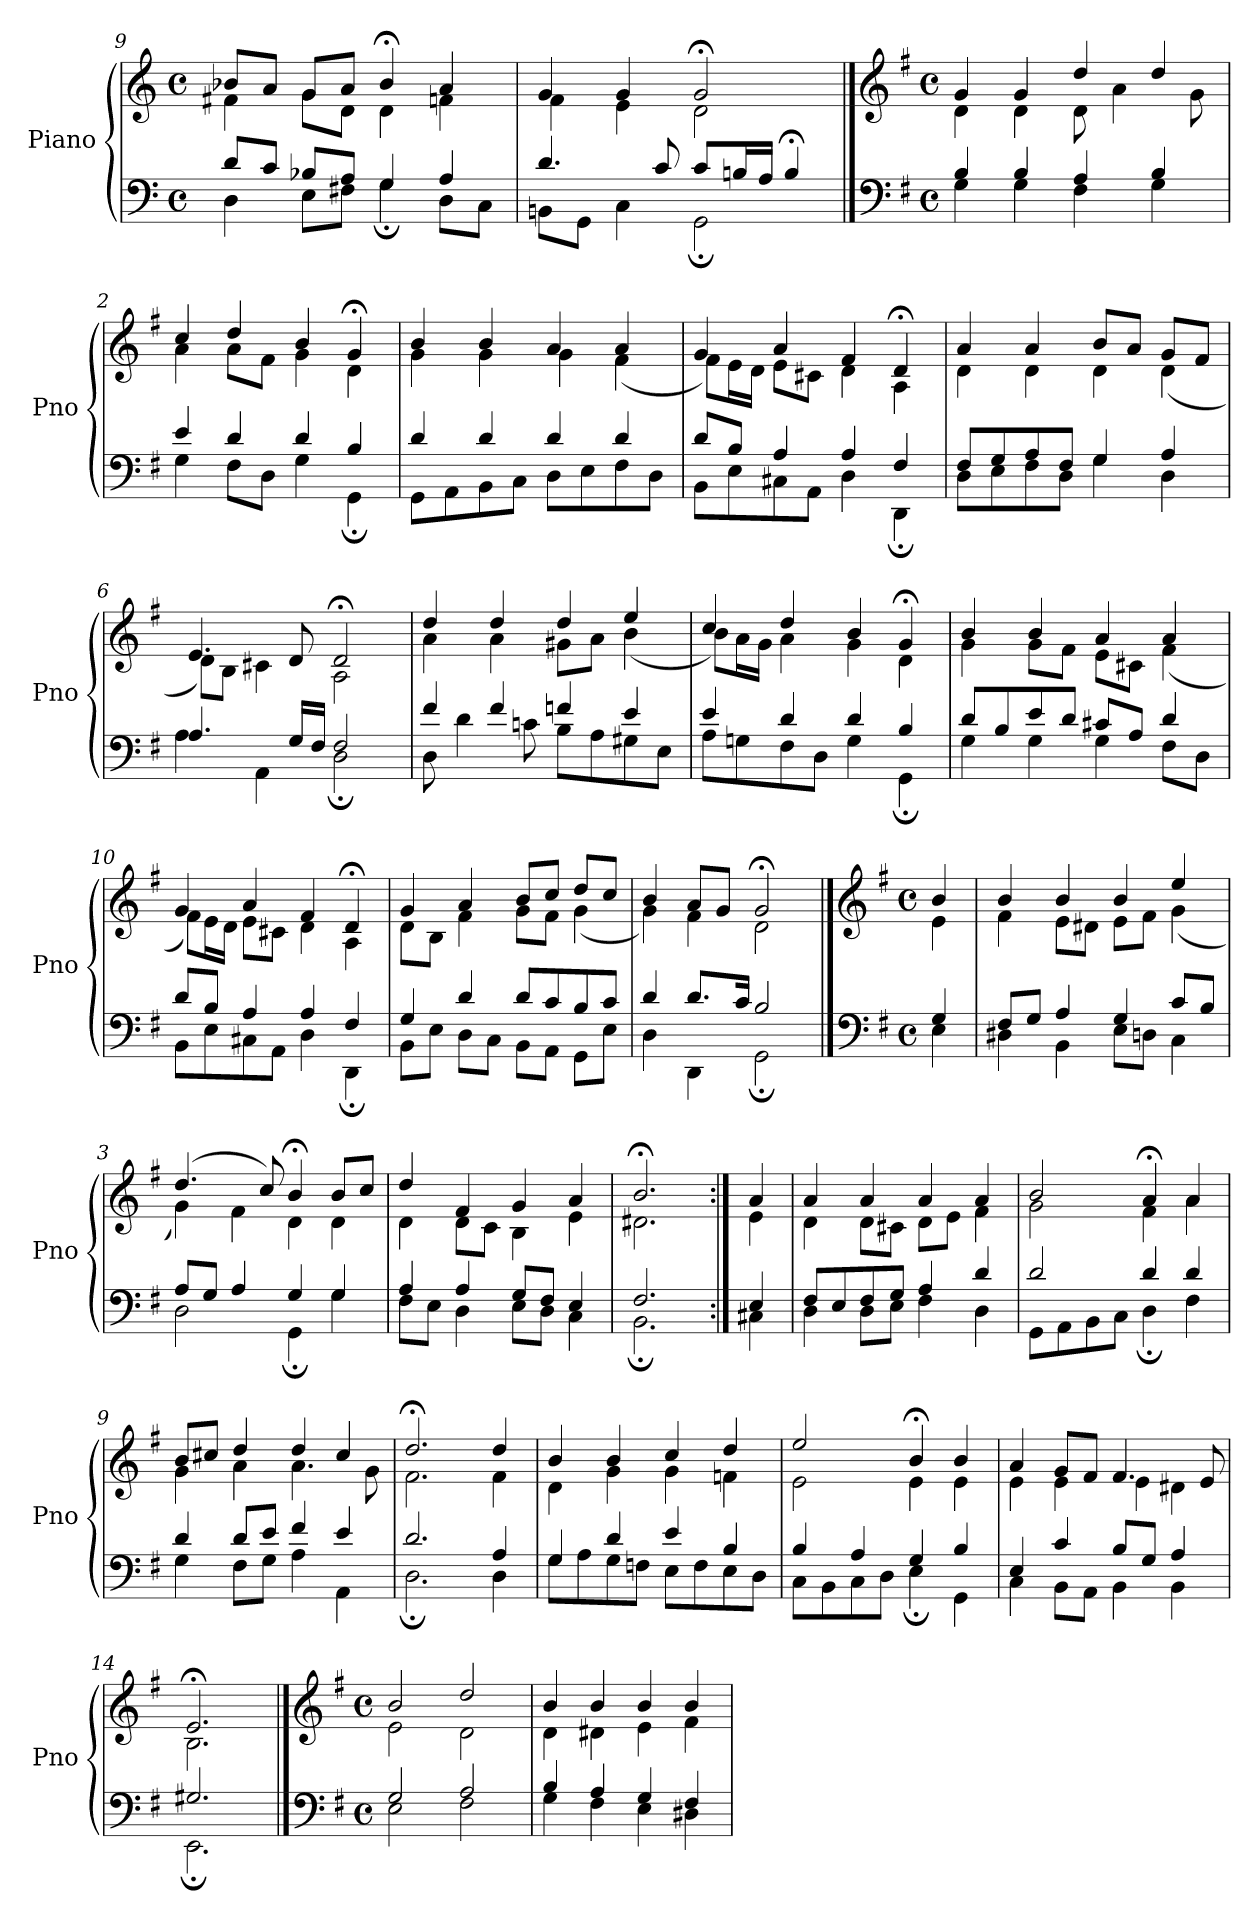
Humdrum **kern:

**kern	**kern
*part1	*part1
*staff2	*staff1
*I"Piano	*
*I'Pno	*
*clefF4	*clefG2
*k[]	*k[]
*M4/4	*M4/4
*met(c)	*met(c)
=9	=9
*^	*^
8d/L	4D\	8b-X/L	4f#X\
8c/J	.	8a/J	.
8B-X/L	8E\L	8g/L	8g\L
8A/J	8F#X\J	8a/J	8d\J
4G/	4G;\	4b-;</	4d\
4A/	8D\L	4a/	4fn\
.	8C\J	.	.
=10	=10	=10	=10
4.d/	8BBn\L	4g/	4f\
.	8GG\J	.	.
.	4C\	4g/	4e\
8c/	.	.	.
8c/L	2GG;\	2g;</	2d\
16Bn/L	.	.	.
16A/JJ	.	.	.
4B;</	.	.	.
==1	==1	==1	==1
*clefF4	*	*clefG2	*
*k[f#]	*	*k[f#]	*
*M4/4	*	*M4/4	*
*met(c)	*	*met(c)	*
4B/	4G\	4g/	4d\
4B/	4G\	4g/	4d\
4A/	4F#\	4dd/	8d\
.	.	.	4a\
4B/	4G\	4dd/	.
.	.	.	8g\
=2	=2	=2	=2
4e/	4G\	4cc/	4a\
4d/	8F#\L	4dd/	8a\L
.	8D\J	.	8f#\J
4d/	4G\	4b/	4g\
4B/	4GG;\	4g;</	4d\
=3	=3	=3	=3
4d/	8GG\L	4b/	4g\
.	8AA\	.	.
4d/	8BB\	4b/	4g\
.	8C\J	.	.
4d/	8D\L	4a/	4g\
.	8E\	.	.
4d/	8F#\	4a/	(<4f#\
.	8D\J	.	.
=4	=4	=4	=4
8d/L	8BB\L	4g/	8f#\L)
8B/J	8E\	.	16e\L
.	.	.	16d\JJ
4A/	8C#X\	4a/	8e\L
.	8AA\J	.	8c#X\J
4A/	4D\	4f#/	4d\
4F#/	4DD;\	4d;</	4A\
=5	=5	=5	=5
8F#/L	8D\L	4a/	4d\
8G/	8E\	.	.
8A/	8F#\	4a/	4d\
8F#/J	8D\J	.	.
4G/	4G\	8b/L	4d\
.	.	8a/J	.
4A/	4D\	8g/L	(<4d\
.	.	8f#/J	.
=6	=6	=6	=6
4.A/	4A\	4.e/	8d\L)
.	.	.	8B\J
.	4AA\	.	4c#X\
16G/LL	.	8d/	.
16F#/JJ	.	.	.
2F#/	2D;\	2d;</	2A\
=7	=7	=7	=7
4f#/	8D\	4dd/	4a\
.	4d\	.	.
4f#/	.	4dd/	4a\
.	8cn\	.	.
4fn/	8B\L	4dd/	8g#X\L
.	8A\	.	8a\J
4e/	8G#X\	4ee/	(<4b\
.	8E\J	.	.
=8	=8	=8	=8
4e/	8A\L	4cc/	8b\L)
.	8Gn\	.	16a\L
.	.	.	16g\JJ
4d/	8F#\	4dd/	4a\
.	8D\J	.	.
4d/	4G\	4b/	4g\
4B/	4GG;\	4g;</	4d\
=9	=9	=9	=9
8d/L	4G\	4b/	4g\
8B/	.	.	.
8e/	4G\	4b/	8g\L
8d/J	.	.	8f#\J
8c#X/L	4G\	4a/	8e\L
8A/J	.	.	8c#X\J
4d/	8F#\L	4a/	(<4f#\
.	8D\J	.	.
=10	=10	=10	=10
8d/L	8BB\L	4g/	8f#\L)
8B/J	8E\	.	16e\L
.	.	.	16d\JJ
4A/	8C#X\	4a/	8e\L
.	8AA\J	.	8c#X\J
4A/	4D\	4f#/	4d\
4F#/	4DD;\	4d;</	4A\
=11	=11	=11	=11
4G/	8BB\L	4g/	8d\L
.	8E\J	.	8B\J
4d/	8D\L	4a/	4f#\
.	8C\J	.	.
8d/L	8BB\L	8b/L	8g\L
8c/	8AA\J	8cc/J	8f#\J
8B/	8GG\L	8dd/L	(<4g\
8c/J	8E\J	8cc/J	.
=12	=12	=12	=12
4d/	4D\	4b/	4g\)
8.d/L	4DD\	8a/L	4f#\
.	.	8g/J	.
16c/Jk	.	.	.
2B/	2GG;\	2g;</	2d\
==1	==1	==1	==1
*clefF4	*	*clefG2	*
*k[f#]	*	*k[f#]	*
*M4/4	*	*M4/4	*
*met(c)	*	*met(c)	*
4G/	4E\	4b/	4e\
=2	=2	=2	=2
8F#/L	4D#X\	4b/	4f#\
8G/J	.	.	.
4A/	4BB\	4b/	8e\L
.	.	.	8d#X\J
4G/	8E\L	4b/	8e\L
.	8Dn\J	.	8f#\J
8c/L	4C\	4ee/	(<4g\
8B/J	.	.	.
=3	=3	=3	=3
8A/L	2D\	(>4.dd/	4g\)
8G/J	.	.	.
4A/	.	.	4f#\
.	.	8cc/)	.
4G/	4GG;\	4b;</	4d\
4G/	4G\	8b/L	4d\
.	.	8cc/J	.
=4	=4	=4	=4
4A/	8F#\L	4dd/	4d\
.	8E\J	.	.
4A/	4D\	4f#/	8d\L
.	.	.	8c\J
8G/L	8E\L	4g/	4B\
8F#/J	8D\J	.	.
4E/	4C\	4a/	4e\
=5	=5	=5	=5
2.F#/	2.BB;\	2.b;</	2.d#X\
=6:|!	=6:|!	=6:|!	=6:|!
4E/	4C#X\	4a/	4e\
=7	=7	=7	=7
8F#/L	4D\	4a/	4d\
8E/	.	.	.
8F#/	8D\L	4a/	8d\L
8G/J	8E\J	.	8c#X\J
4A/	4F#\	4a/	8d\L
.	.	.	8e\J
4d/	4D\	4a/	4f#\
=8	=8	=8	=8
2d/	8GG\L	2b/	2g\
.	8AA\	.	.
.	8BB\	.	.
.	8C\J	.	.
4d/	4D;\	4a;</	4f#\
4d/	4F#\	4a/	4a\
=9	=9	=9	=9
4d/	4G\	8b/L	4g\
.	.	8cc#X/J	.
8d/L	8F#\L	4dd/	4a\
8e/J	8G\J	.	.
4f#/	4A\	4dd/	4.a\
4e/	4AA\	4cc#/	.
.	.	.	8g\
=10	=10	=10	=10
2.d/	2.D;\	2.dd;</	2.f#\
4A/	4D\	4dd/	4f#\
=11	=11	=11	=11
4G/	8G\L	4b/	4d\
.	8A\	.	.
4d/	8G\	4b/	4g\
.	8Fn\J	.	.
4e/	8E\L	4cc/	4g\
.	8F\	.	.
4B/	8E\	4dd/	4fn\
.	8D\J	.	.
=12	=12	=12	=12
4B/	8C\L	2ee/	2e\
.	8BB\	.	.
4A/	8C\	.	.
.	8D\J	.	.
4G/	4E;\	4b;</	4e\
4B/	4GG\	4b/	4e\
=13	=13	=13	=13
4E/	4C\	4a/	4e\
4c/	8BB\L	8g/L	4e\
.	8AA\J	8f#/J	.
8B/L	4BB\	4.f#/	4e\
8G/J	.	.	.
4A/	4BB\	.	4d#X\
.	.	8e/	.
=14	=14	=14	=14
2.G#X/	2.EE;\	2.e;</	2.B\
==1	==1	==1	==1
*clefF4	*	*clefG2	*
*k[f#]	*	*k[f#]	*
*M4/4	*	*M4/4	*
*met(c)	*	*met(c)	*
2G/	2E\	2b/	2e\
2A/	2F#\	2dd/	2d\
=2	=2	=2	=2
4B/	4G\	4b/	4d\
4A/	4F#\	4b/	4d#X\
4G/	4E\	4b/	4e\
4F#/	4D#X\	4b/	4f#\
*v	*v	*	*
*	*v	*v
=	=
*-	*-
